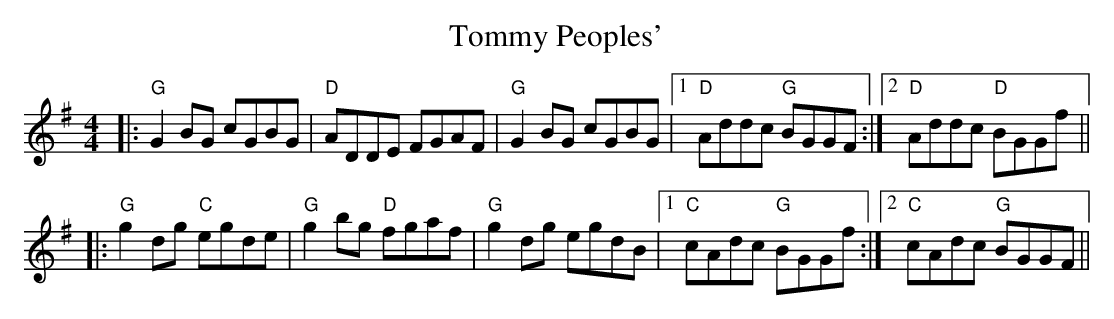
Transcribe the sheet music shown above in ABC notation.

X:1
T:Tommy Peoples'
M:4/4
L:1/8
K:G
|:"G"G2BG cGBG|"D"ADDE FGAF|"G"G2BG cGBG|1 "D"Addc "G"BGGF:|2 "D"Addc "D"BGGf||
|:"G"g2dg "C"egde|"G"g2bg "D"fgaf|"G"g2dg egdB|1 "C"cAdc "G"BGGf:|2 "C"cAdc "G"BGGF||
